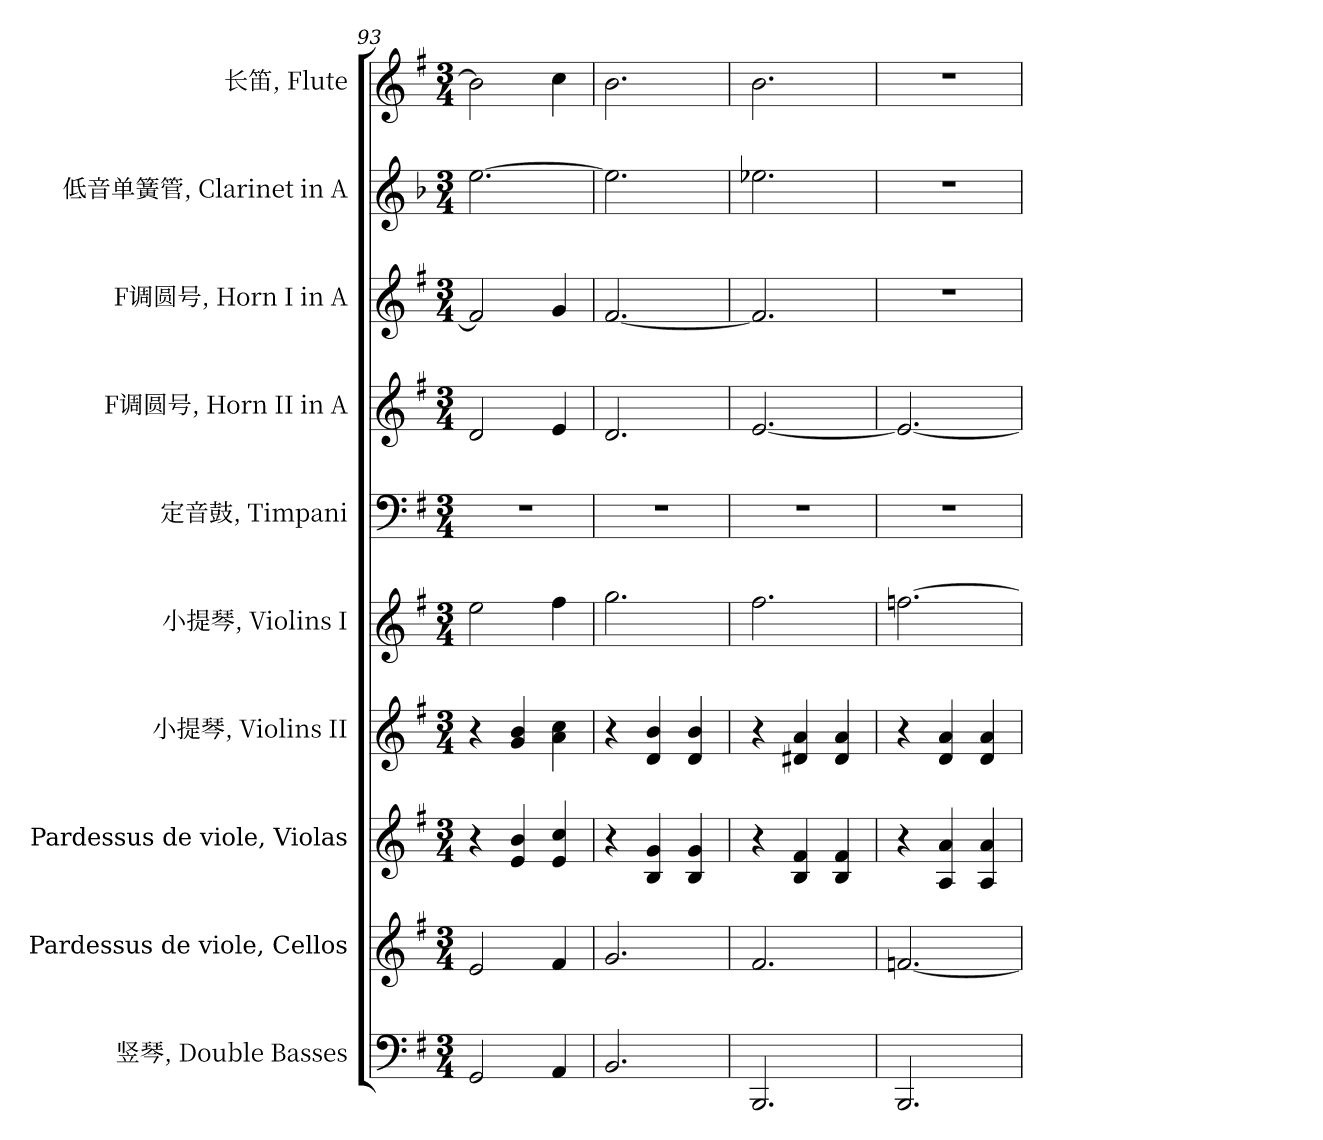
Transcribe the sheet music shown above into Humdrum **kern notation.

**kern	**kern	**kern	**kern	**kern	**kern	**kern	**kern	**kern	**kern
*part10	*part9	*part8	*part7	*part6	*part5	*part4	*part3	*part2	*part1
*staff10	*staff9	*staff8	*staff7	*staff6	*staff5	*staff4	*staff3	*staff2	*staff1
*I"竖琴, Double Basses	*I"Pardessus de viole, Cellos	*I"Pardessus de viole, Violas	*I"小提琴, Violins II	*I"小提琴, Violins I	*I"定音鼓, Timpani	*I"F调圆号, Horn II in A	*I"F调圆号, Horn I in A	*I"低音单簧管, Clarinet in A	*I"长笛, Flute
*	*I'Pds. v.	*I'Pds. v.	*I'Vln.	*I'Vln.	*I'Timp.	*I'F Hn.	*I'F Hn.	*	*I'Fl.
*clefF4	*clefG2	*clefG2	*clefG2	*clefG2	*clefF4	*clefG2	*clefG2	*clefG2	*clefG2
*	*	*	*	*	*	*ITrd4c7	*ITrd4c7	*ITrd8c14	*
*k[f#]	*k[f#]	*k[f#]	*k[f#]	*k[f#]	*k[f#]	*k[]	*k[]	*k[b-]	*k[f#]
*M3/4	*M3/4	*M3/4	*M3/4	*M3/4	*M3/4	*M3/4	*M3/4	*M3/4	*M3/4
*MM115	*MM115	*MM115	*MM115	*MM115	*MM115	*MM115	*MM115	*MM115	*MM115
=93	=93	=93	=93	=93	=93	=93	=93	=93	=93
2GG/	2e/	4r	4r	2ee\	2.r	2G/	2B/]	[2.e\	2b\]
.	.	4e/ 4b/	4g/ 4b/	.	.	.	.	.	.
*	*	*	*	*	*	*	*	*	*MM120
4AA/	4f#/	4e/ 4cc/	4a\ 4cc\	4ff#\	.	4A/	4c/	.	4cc\
=94	=94	=94	=94	=94	=94	=94	=94	=94	=94
*	*	*	*	*	*	*	*	*	*MM105
2.BB/	2.g/	4r	4r	2.gg\	2.r	2.G/	[2.B/	2.e\]	2.b\
.	.	4B/ 4g/	4d/ 4b/	.	.	.	.	.	.
.	.	4B/ 4g/	4d/ 4b/	.	.	.	.	.	.
=95	=95	=95	=95	=95	=95	=95	=95	=95	=95
*	*	*	*	*	*	*	*	*	*MM105
2.BBB/	2.f#/	4r	4r	2.ff#\	2.r	[2.A/	2.B/]	2.e-X\	2.b\
.	.	4B/ 4f#/	4d#X/ 4a/	.	.	.	.	.	.
.	.	4B/ 4f#/	4d#/ 4a/	.	.	.	.	.	.
=96	=96	=96	=96	=96	=96	=96	=96	=96	=96
*	*	*	*	*	*	*	*	*	*MM105
2.BBB/	[2.fn/	4r	4r	[2.ffn\	2.r	2.A/_	2.r	2.r	2.r
.	.	4A/ 4a/	4d/ 4a/	.	.	.	.	.	.
.	.	4A/ 4a/	4d/ 4a/	.	.	.	.	.	.
=	=	=	=	=	=	=	=	=	=
*-	*-	*-	*-	*-	*-	*-	*-	*-	*-
